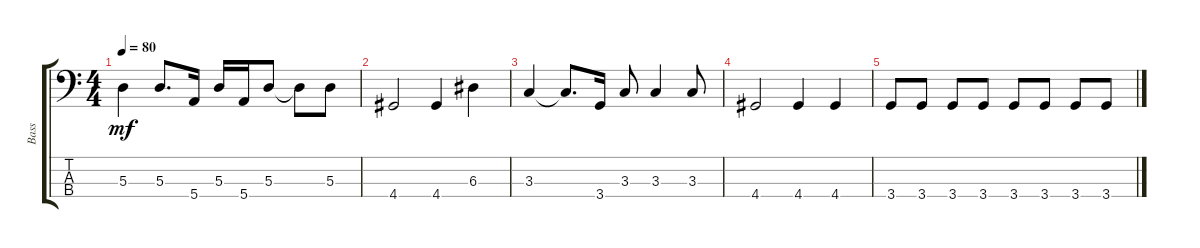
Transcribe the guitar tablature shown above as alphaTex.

\track ("Bass" "Bass") {instrument electricbassfinger}
\staff {score tabs}
\tuning (G2 D2 A1 E1) {hide}
\ts (4 4)
\tempo 80
\clef f4
\ks c
5.3.4{dy mf} 5.3.8{d} 5.4.16 5.3.16 5.4.16 5.3.8 5.3{t}.8 5.3.8 |
4.4.2 4.4.4 6.3.4 |
3.3.4 3.3{t}.8{d} 3.4.16 3.3.8 3.3.4 3.3.8 |
4.4.2 4.4.4 4.4.4 |
3.4.8 3.4.8 3.4.8 3.4.8 3.4.8 3.4.8 3.4.8 3.4.8
